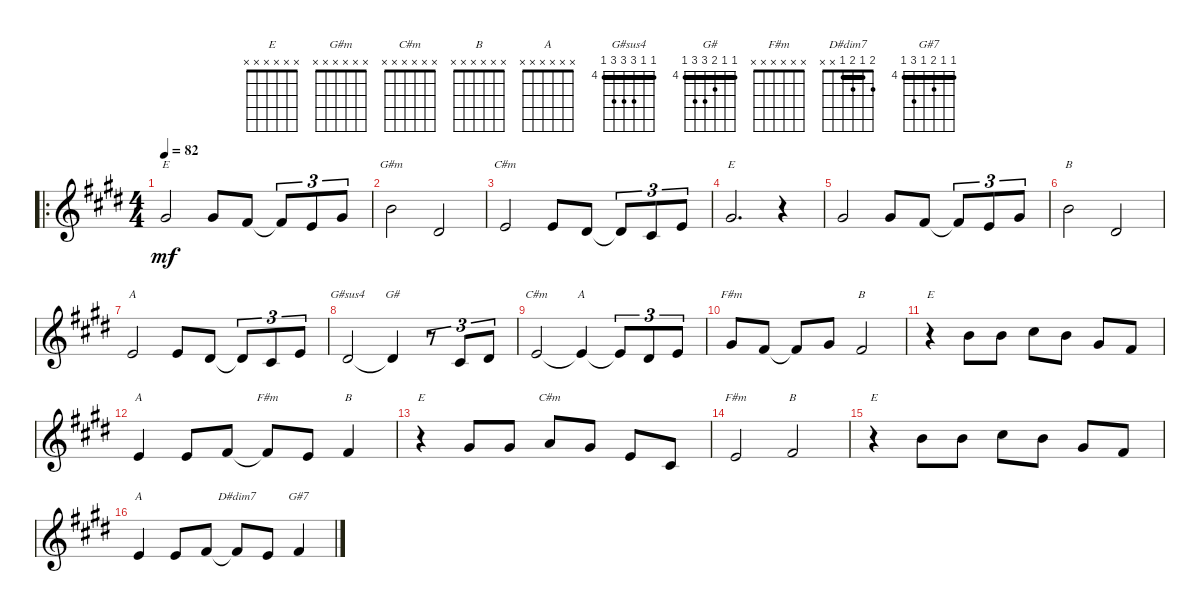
\defaultSystemsLayout 4
\bracketExtendMode groupsimilarinstruments
\singleTrackTrackNamePolicy hidden
\multiTrackTrackNamePolicy hidden
\firstSystemTrackNameOrientation horizontal
\otherSystemsTrackNameOrientation horizontal
\track ("Nylon Guitar" "N-Gt") {solo instrument acousticguitarnylon}
\staff {score}
\tuning (E4 B3 G3 D3 A2 E2)
\chord ("E" x x x x x x)
\chord ("G#m" x x x x x x)
\chord ("C#m" x x x x x x)
\chord ("B" x x x x x x)
\chord ("A" x x x x x x)
\chord ("G#sus4" 4 4 6 6 6 4) {firstfret 4 barre (4 4)}
\chord ("G#" 4 4 5 6 6 4) {firstfret 4 barre (4 4)}
\chord ("F#m" x x x x x x)
\chord ("D#dim7" 2 1 2 1 x x) {barre 1}
\chord ("G#7" 4 4 5 4 6 4) {firstfret 4 barre (4 4 4)}
\ro
\ts (4 4)
\tempo 82
\clef g2
\ks e
1.3.2{ch "E" dy mf instrument acousticguitarnylon} 1.3.8 4.4.8 4.4{t}.8{tu (3 2)} 2.4.8{tu (3 2)} 1.3.8{tu (3 2)} |
4.3.2{ch "G#m"} 6.5.2 |
2.4.2{ch "C#m"} 2.4.8 6.5.8 6.5{t}.8{tu (3 2)} 4.5.8{tu (3 2)} 2.4.8{tu (3 2)} |
1.3.2{d ch "E"} r.4 |
\scale
0.242584 1.3.2 1.3.8 4.4.8 4.4{t}.8{tu (3 2)} 2.4.8{tu (3 2)} 1.3.8{tu (3 2)} |
\scale
0.180627 4.3.2{ch "B"} 6.5.2 |
\scale
0.215499 2.4.2{ch "A"} 2.4.8 6.5.8 6.5{t}.8{tu (3 2)} 4.5.8{tu (3 2)} 2.4.8{tu (3 2)} |
\scale
0.361199 6.5.2{ch "G#sus4"} 6.5{t}.4{ch "G#"} r.8{tu (3 2)} 4.5.8{tu (3 2)} 1.4.8{tu (3 2)} |
2.4.2{ch "C#m"} 2.4{t}.4{ch "A"} 2.4{t}.8{tu (3 2)} 1.4.8{tu (3 2)} 2.4.8{tu (3 2)} |
1.3.8{ch "F#m"} 4.4.8 4.4{t}.8 1.3.8 4.4.2{ch "B"} |
r.4{ch "E"} 0.2.8 0.2.8 2.2.8 0.2.8 1.3.8 4.4.8 |
2.4.4{ch "A"} 2.4.8 4.4.8 4.4{t}.8{ch "F#m"} 2.4.8 4.4.4{ch "B"} |
r.4{ch "E"} 1.3.8 1.3.8 2.3.8{ch "C#m"} 1.3.8 2.4.8 4.5.8 |
2.4.2{ch "F#m"} 4.4.2{ch "B"} |
r.4{ch "E"} 0.2.8 0.2.8 2.2.8 0.2.8 1.3.8 4.4.8 |
2.4.4{ch "A"} 2.4.8 4.4.8 4.4{t}.8{ch "D#dim7"} 2.4.8 4.4.4{ch "G#7"}
